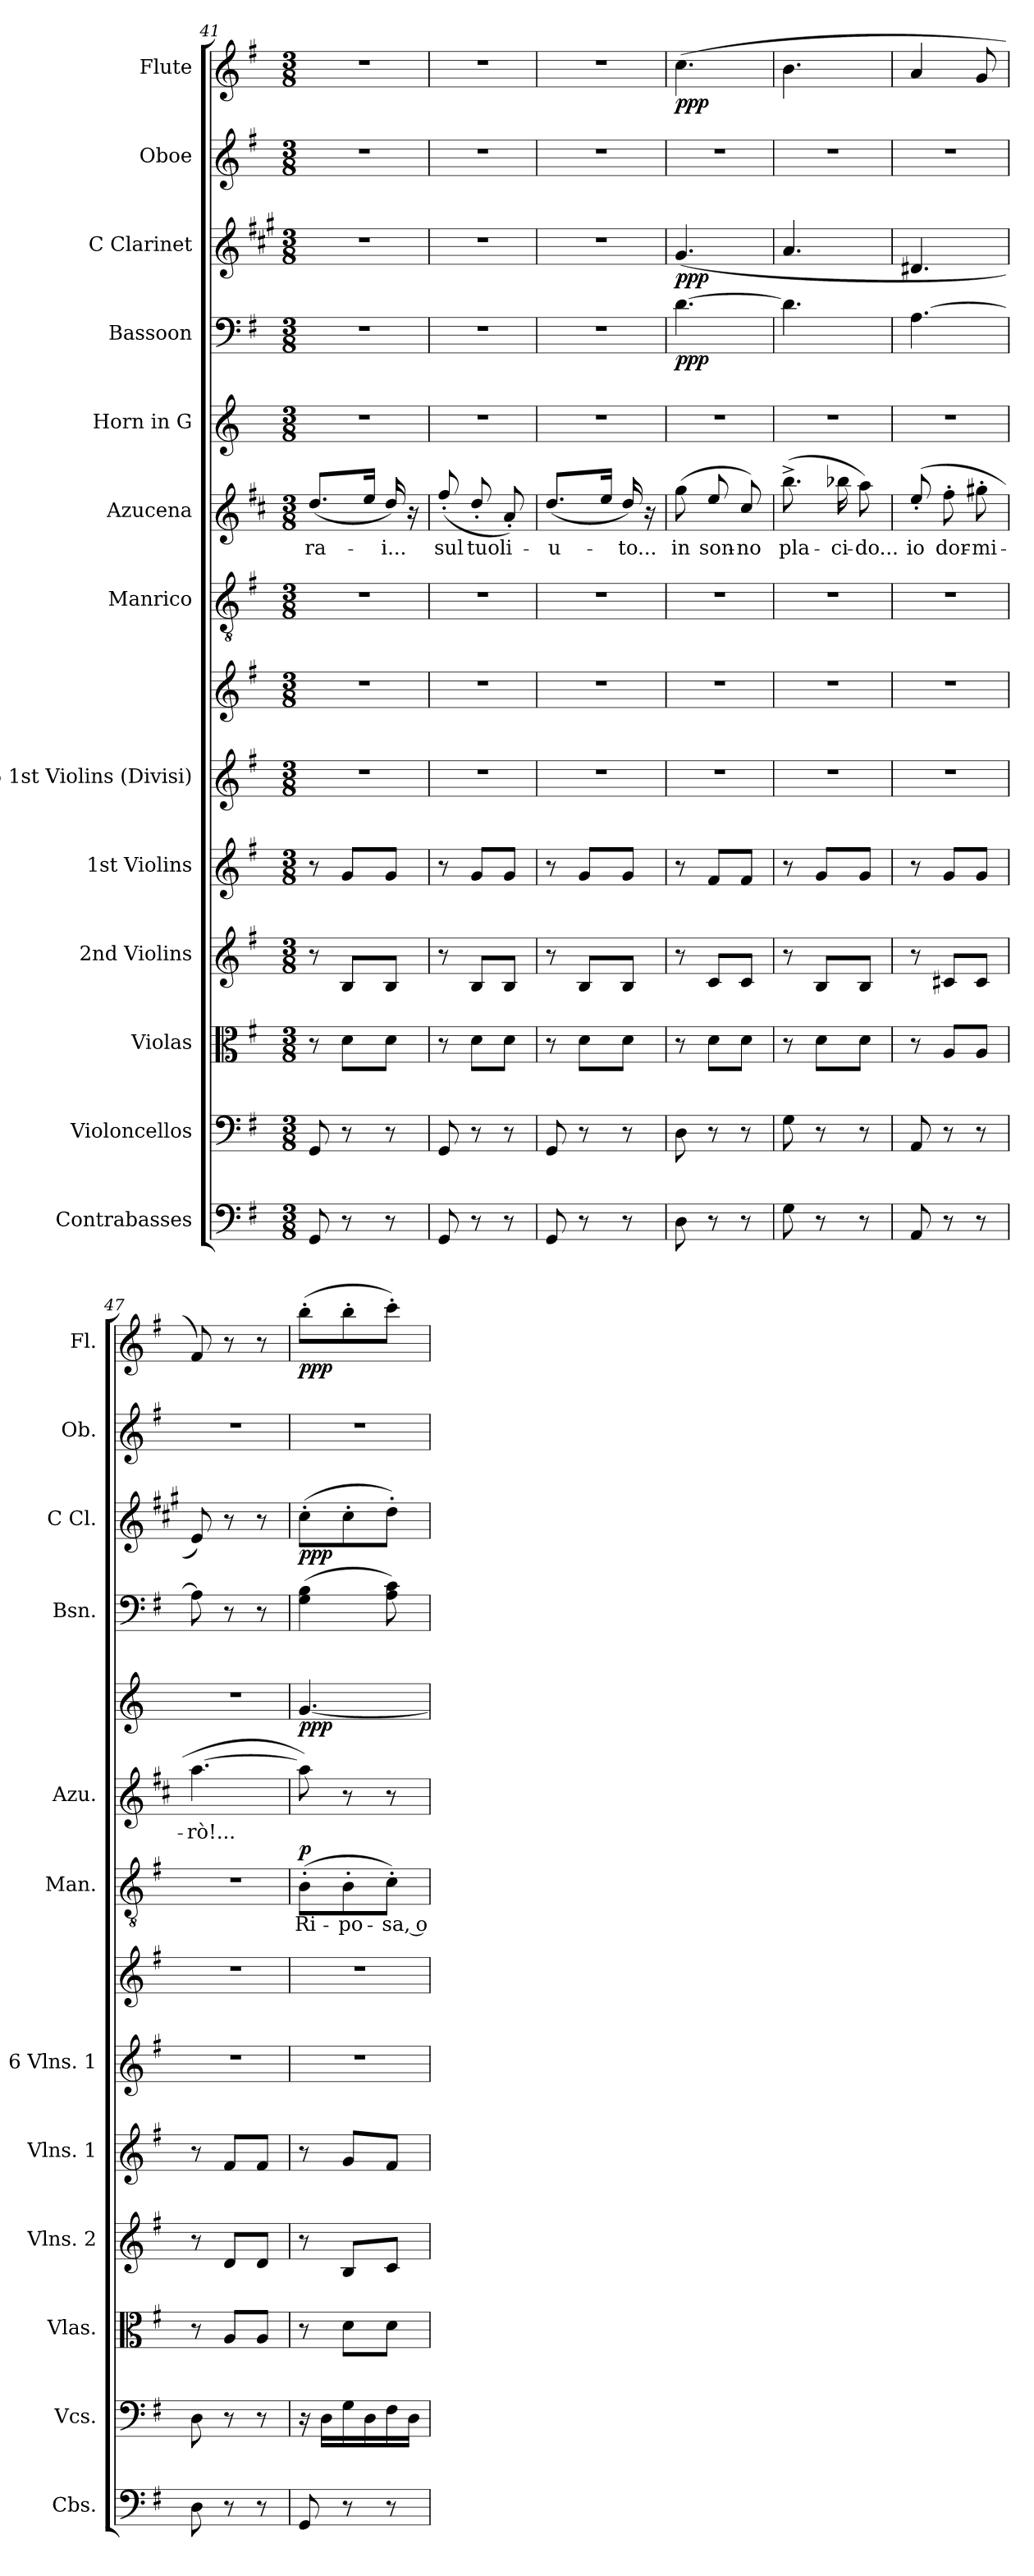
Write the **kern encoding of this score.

**kern	**kern	**kern	**kern	**kern	**kern	**kern	**kern	**text	**dynam	**kern	**text	**kern	**dynam	**kern	**dynam	**kern	**dynam	**kern	**kern	**dynam
*part13	*part12	*part11	*part10	*part9	*part8	*part8	*part7	*part7	*part7	*part6	*part6	*part5	*part5	*part4	*part4	*part3	*part3	*part2	*part1	*part1
*staff14	*staff13	*staff12	*staff11	*staff10	*staff9	*staff8	*staff7	*staff7	*staff7	*staff6	*staff6	*staff5	*staff5	*staff4	*staff4	*staff3	*staff3	*staff2	*staff1	*staff1
*I"Contrabasses	*I"Violoncellos	*I"Violas	*I"2nd Violins	*I"1st Violins	*I"6 1st Violins (Divisi)	*	*I"Manrico	*	*	*I"Azucena	*	*I"Horn in G	*	*I"Bassoon	*	*I"C Clarinet	*	*I"Oboe	*I"Flute	*
*I'Cbs.	*I'Vcs.	*I'Vlas.	*I'Vlns. 2	*I'Vlns. 1	*I'6 Vlns. 1	*	*I'Man.	*	*	*I'Azu.	*	*	*	*I'Bsn.	*	*I'C Cl.	*	*I'Ob.	*I'Fl.	*
*clefF4	*clefF4	*clefC3	*clefG2	*clefG2	*clefG2	*clefG2	*clefGv2	*	*	*clefG2	*	*clefG2	*	*clefF4	*	*clefG2	*	*clefG2	*clefG2	*
*ITrd7c12	*	*	*	*	*	*	*	*	*	*ITrd4c7	*	*ITrd3c5	*	*	*	*ITrd1c2	*	*	*	*
*k[f#]	*k[f#]	*k[f#]	*k[f#]	*k[f#]	*k[f#]	*k[f#]	*k[f#]	*	*	*k[f#]	*	*k[f#]	*	*k[f#]	*	*k[f#]	*	*k[f#]	*k[f#]	*
*M3/8	*M3/8	*M3/8	*M3/8	*M3/8	*M3/8	*M3/8	*M3/8	*	*	*M3/8	*	*M3/8	*	*M3/8	*	*M3/8	*	*M3/8	*M3/8	*
=41	=41	=41	=41	=41	=41	=41	=41	=41	=41	=41	=41	=41	=41	=41	=41	=41	=41	=41	=41	=41
!	!	!	!	!	!	!	!	!	!	!	!LO:LY:b	!	!	!	!	!	!	!	!	!
8GGG/	8GG/	8r	8r	8r	4.r	4.r	4.r	.	.	(<8.g/L	-ra-	4.r	.	4.r	.	4.r	.	4.r	4.r	.
8r	8r	8d\L	8B/L	8g/L	.	.	.	.	.	.	.	.	.	.	.	.	.	.	.	.
.	.	.	.	.	.	.	.	.	.	16a/Jk	.	.	.	.	.	.	.	.	.	.
!	!	!	!	!	!	!	!	!	!	!	!LO:LY:b	!	!	!	!	!	!	!	!	!
8r	8r	8d\J	8B/J	8g/J	.	.	.	.	.	16g/)	-i...	.	.	.	.	.	.	.	.	.
.	.	.	.	.	.	.	.	.	.	16r	.	.	.	.	.	.	.	.	.	.
=42	=42	=42	=42	=42	=42	=42	=42	=42	=42	=42	=42	=42	=42	=42	=42	=42	=42	=42	=42	=42
!	!	!	!	!	!	!	!	!	!	!	!LO:LY:b	!	!	!	!	!	!	!	!	!
8GGG/	8GG/	8r	8r	8r	4.r	4.r	4.r	.	.	(<8b'/	sul	4.r	.	4.r	.	4.r	.	4.r	4.r	.
!	!	!	!	!	!	!	!	!	!	!	!LO:LY:b	!	!	!	!	!	!	!	!	!
8r	8r	8d\L	8B/L	8g/L	.	.	.	.	.	8g'/	tuo	.	.	.	.	.	.	.	.	.
!	!	!	!	!	!	!	!	!	!	!	!LO:LY:b	!	!	!	!	!	!	!	!	!
8r	8r	8d\J	8B/J	8g/J	.	.	.	.	.	8d'/)	li-	.	.	.	.	.	.	.	.	.
=43	=43	=43	=43	=43	=43	=43	=43	=43	=43	=43	=43	=43	=43	=43	=43	=43	=43	=43	=43	=43
!	!	!	!	!	!	!	!	!	!	!	!LO:LY:b	!	!	!	!	!	!	!	!	!
8GGG/	8GG/	8r	8r	8r	4.r	4.r	4.r	.	.	(<8.g/L	-u-	4.r	.	4.r	.	4.r	.	4.r	4.r	.
8r	8r	8d\L	8B/L	8g/L	.	.	.	.	.	.	.	.	.	.	.	.	.	.	.	.
.	.	.	.	.	.	.	.	.	.	16a/Jk	.	.	.	.	.	.	.	.	.	.
!	!	!	!	!	!	!	!	!	!	!	!LO:LY:b	!	!	!	!	!	!	!	!	!
8r	8r	8d\J	8B/J	8g/J	.	.	.	.	.	16g/)	-to...	.	.	.	.	.	.	.	.	.
.	.	.	.	.	.	.	.	.	.	16r	.	.	.	.	.	.	.	.	.	.
!!LO:PB:g=z
=44	=44	=44	=44	=44	=44	=44	=44	=44	=44	=44	=44	=44	=44	=44	=44	=44	=44	=44	=44	=44
!	!	!	!	!	!	!	!	!	!	!	!LO:LY:b	!	!	!	!LO:DY:b	!	!LO:DY:b	!	!	!LO:DY:b
8DD\	8D\	8r	8r	8r	4.r	4.r	4.r	.	.	(>8cc\	in	4.r	.	[4.d\	ppp	(<4.f#/	ppp	4.r	(>4.cc\	ppp
!	!	!	!	!	!	!	!	!	!	!	!LO:LY:b	!	!	!	!	!	!	!	!	!
8r	8r	8d\L	8c/L	8f#/L	.	.	.	.	.	8a/	son-	.	.	.	.	.	.	.	.	.
!	!	!	!	!	!	!	!	!	!	!	!LO:LY:b	!	!	!	!	!	!	!	!	!
8r	8r	8d\J	8c/J	8f#/J	.	.	.	.	.	8f#/)	-no	.	.	.	.	.	.	.	.	.
=45	=45	=45	=45	=45	=45	=45	=45	=45	=45	=45	=45	=45	=45	=45	=45	=45	=45	=45	=45	=45
!	!	!	!	!	!	!	!	!	!	!	!LO:LY:b	!	!	!	!	!	!	!	!	!
8GG\	8G\	8r	8r	8r	4.r	4.r	4.r	.	.	(>8.ee^\	pla-	4.r	.	4.d\]	.	4.g/	.	4.r	4.b\	.
8r	8r	8d\L	8B/L	8g/L	.	.	.	.	.	.	.	.	.	.	.	.	.	.	.	.
!	!	!	!	!	!	!	!	!	!	!	!LO:LY:b	!	!	!	!	!	!	!	!	!
.	.	.	.	.	.	.	.	.	.	16ee-X\	-ci-	.	.	.	.	.	.	.	.	.
!	!	!	!	!	!	!	!	!	!	!	!LO:LY:b	!	!	!	!	!	!	!	!	!
8r	8r	8d\J	8B/J	8g/J	.	.	.	.	.	8dd\)	-do...	.	.	.	.	.	.	.	.	.
=46	=46	=46	=46	=46	=46	=46	=46	=46	=46	=46	=46	=46	=46	=46	=46	=46	=46	=46	=46	=46
!	!	!	!	!	!	!	!	!	!	!	!LO:LY:b	!	!	!	!	!	!	!	!	!
8AAA/	8AA/	8r	8r	8r	4.r	4.r	4.r	.	.	(>8a'/	io	4.r	.	[4.A\	.	4.c#X/	.	4.r	4a/	.
!	!	!	!	!	!	!	!	!	!	!	!LO:LY:b	!	!	!	!	!	!	!	!	!
8r	8r	8A/L	8c#X/L	8g/L	.	.	.	.	.	8b'\	dor-	.	.	.	.	.	.	.	.	.
!	!	!	!	!	!	!	!	!	!	!	!LO:LY:b	!	!	!	!	!	!	!	!	!
8r	8r	8A/J	8c#/J	8g/J	.	.	.	.	.	8cc#X'\	-mi-	.	.	.	.	.	.	.	8g/	.
=47	=47	=47	=47	=47	=47	=47	=47	=47	=47	=47	=47	=47	=47	=47	=47	=47	=47	=47	=47	=47
!	!	!	!	!	!	!	!	!	!	!	!LO:LY:b	!	!	!	!	!	!	!	!	!
8DD\	8D\	8r	8r	8r	4.r	4.r	4.r	.	.	[4.dd\	-rò!...	4.r	.	8A\]	.	8d/)	.	4.r	8f#/)	.
8r	8r	8A/L	8d/L	8f#/L	.	.	.	.	.	.	.	.	.	8r	.	8r	.	.	8r	.
8r	8r	8A/J	8d/J	8f#/J	.	.	.	.	.	.	.	.	.	8r	.	8r	.	.	8r	.
=48	=48	=48	=48	=48	=48	=48	=48	=48	=48	=48	=48	=48	=48	=48	=48	=48	=48	=48	=48	=48
!	!	!	!	!	!	!	!	!LO:LY:b	!LO:DY:a	!	!	!	!LO:DY:b	!	!	!	!LO:DY:b	!	!	!LO:DY:b
8GGG/	16r	8r	8r	8r	4.r	4.r	(>8B'\L	Ri-	p	8dd\])	.	[4.d/	ppp	(>4G\ 4B\	.	(>8b'\L	ppp	4.r	(>8bb'\L	ppp
.	16D\LL	.	.	.	.	.	.	.	.	.	.	.	.	.	.	.	.	.	.	.
!	!	!	!	!	!	!	!	!LO:LY:b	!	!	!	!	!	!	!	!	!	!	!	!
8r	16G\	8d\L	8B/L	8g/L	.	.	8B'\	-po-	.	8r	.	.	.	.	.	8b'\	.	.	8bb'\	.
.	16D\	.	.	.	.	.	.	.	.	.	.	.	.	.	.	.	.	.	.	.
!	!	!	!	!	!	!	!	!LO:LY:b	!	!	!	!	!	!	!	!	!	!	!	!
8r	16F#\	8d\J	8c/J	8f#/J	.	.	8c'\J)	sa, o	.	8r	.	.	.	8A\ 8c\)	.	8cc'\J)	.	.	8ccc'\J)	.
.	16D\JJ	.	.	.	.	.	.	.	.	.	.	.	.	.	.	.	.	.	.	.
=	=	=	=	=	=	=	=	=	=	=	=	=	=	=	=	=	=	=	=	=
*-	*-	*-	*-	*-	*-	*-	*-	*-	*-	*-	*-	*-	*-	*-	*-	*-	*-	*-	*-	*-
